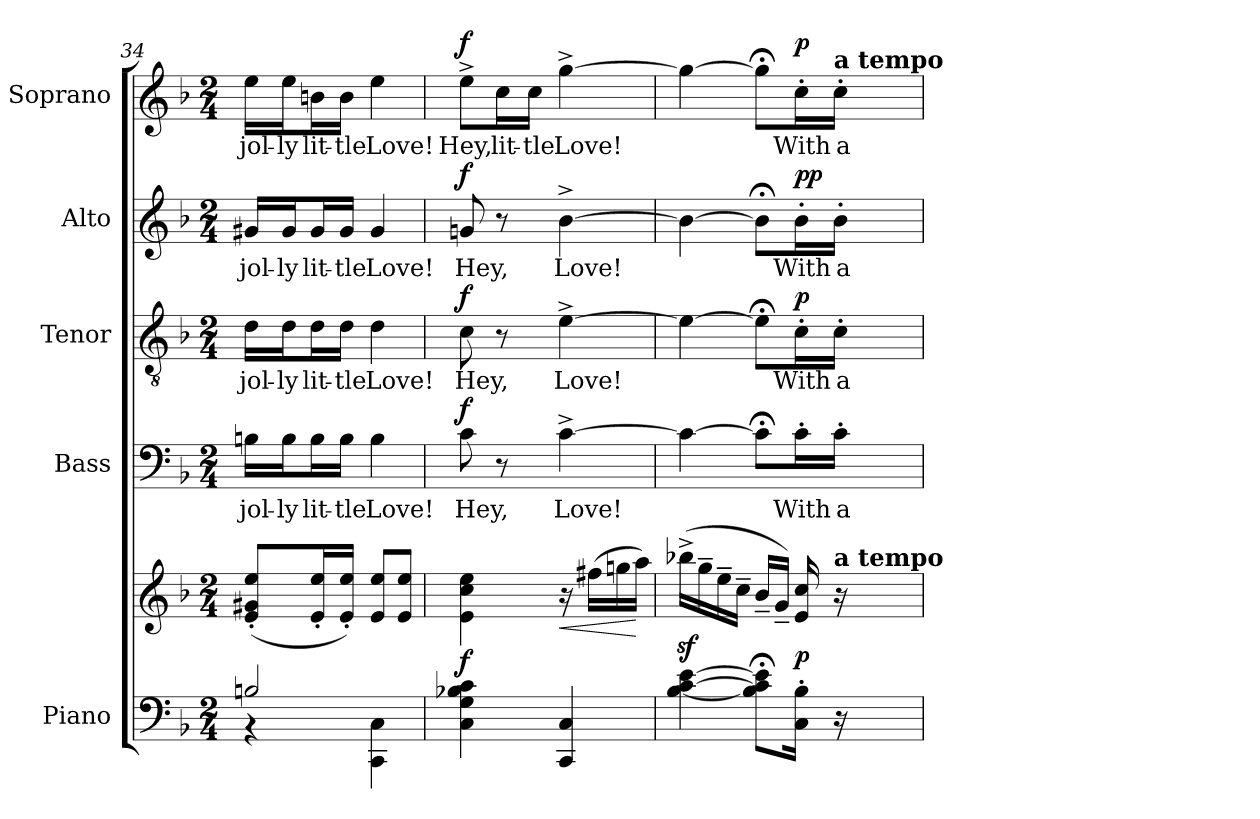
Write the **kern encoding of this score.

**kern	**kern	**dynam	**kern	**text	**dynam	**kern	**text	**dynam	**kern	**text	**dynam	**kern	**text	**dynam
*part5	*part5	*part5	*part4	*part4	*part4	*part3	*part3	*part3	*part2	*part2	*part2	*part1	*part1	*part1
*staff6	*staff5	*staff5/6	*staff4	*staff4	*staff4	*staff3	*staff3	*staff3	*staff2	*staff2	*staff2	*staff1	*staff1	*staff1
*I"Piano	*	*	*I"Bass	*	*	*I"Tenor	*	*	*I"Alto	*	*	*I"Soprano	*	*
*I'Pno.	*	*	*I'B.	*	*	*I'T.	*	*	*I'A.	*	*	*I'S.	*	*
*clefF4	*clefG2	*	*clefF4	*	*	*clefGv2	*	*	*clefG2	*	*	*clefG2	*	*
*	*	*	*	*	*	*ITrd7c12	*	*	*	*	*	*	*	*
*k[b-]	*k[b-]	*	*k[b-]	*	*	*k[b-]	*	*	*k[b-]	*	*	*k[b-]	*	*
*F:	*F:	*	*F:	*	*	*F:	*	*	*F:	*	*	*F:	*	*
*M2/4	*M2/4	*	*M2/4	*	*	*M2/4	*	*	*M2/4	*	*	*M2/4	*	*
=34	=34	=34	=34	=34	=34	=34	=34	=34	=34	=34	=34	=34	=34	=34
*^	*	*	*	*	*	*	*	*	*	*	*	*	*	*
!	!	!	!	!	!LO:LY:b:color=#000000	!	!	!	!	!	!	!	!	!	!
!	!	!	!	!	!	!	!	!LO:LY:b:color=#000000	!	!	!	!	!	!	!
!	!	!	!	!	!	!	!	!	!	!	!LO:LY:b:color=#000000	!	!	!	!
!	!	!	!	!	!	!	!	!	!	!	!	!	!	!LO:LY:b:color=#000000	!
2Bni/	4r	(8ei/' 8g#Xi' 8eei'L	.	16Bni\LL	jol-	.	16Di\LL	jol-	.	16g#Xi/LL	jol-	.	16eei\LL	jol-	.
!	!	!	!	!	!LO:LY:b:color=#000000	!	!	!	!	!	!	!	!	!	!
!	!	!	!	!	!	!	!	!LO:LY:b:color=#000000	!	!	!	!	!	!	!
!	!	!	!	!	!	!	!	!	!	!	!LO:LY:b:color=#000000	!	!	!	!
!	!	!	!	!	!	!	!	!	!	!	!	!	!	!LO:LY:b:color=#000000	!
.	.	.	.	16Bi\J	-ly	.	16Di\J	-ly	.	16g#i/J	-ly	.	16eei\J	-ly	.
!	!	!	!	!	!LO:LY:b:color=#000000	!	!	!	!	!	!	!	!	!	!
!	!	!	!	!	!	!	!	!LO:LY:b:color=#000000	!	!	!	!	!	!	!
!	!	!	!	!	!	!	!	!	!	!	!LO:LY:b:color=#000000	!	!	!	!
!	!	!	!	!	!	!	!	!	!	!	!	!	!	!LO:LY:b:color=#000000	!
.	.	16ei/' 16eei'L	.	16Bi\L	lit-	.	16Di\L	lit-	.	16g#i/L	lit-	.	16bni\L	lit-	.
!	!	!	!	!	!LO:LY:b:color=#000000	!	!	!	!	!	!	!	!	!	!
!	!	!	!	!	!	!	!	!LO:LY:b:color=#000000	!	!	!	!	!	!	!
!	!	!	!	!	!	!	!	!	!	!	!LO:LY:b:color=#000000	!	!	!	!
!	!	!	!	!	!	!	!	!	!	!	!	!	!	!LO:LY:b:color=#000000	!
.	.	16ei/' 16eei'JJ)	.	16Bi\JJ	-tle	.	16Di\JJ	-tle	.	16g#i/JJ	-tle	.	16bi\JJ	-tle	.
!	!	!	!	!	!LO:LY:b:color=#000000	!	!	!	!	!	!	!	!	!	!
!	!	!	!	!	!	!	!	!LO:LY:b:color=#000000	!	!	!	!	!	!	!
!	!	!	!	!	!	!	!	!	!	!	!LO:LY:b:color=#000000	!	!	!	!
!	!	!	!	!	!	!	!	!	!	!	!	!	!	!LO:LY:b:color=#000000	!
.	4CCi\ 4Ci	8ei/ 8eeiL	.	4Bi\	Love!	.	4Di\	Love!	.	4g#i/	Love!	.	4eei\	Love!	.
.	.	8ei/ 8eeiJ	.	.	.	.	.	.	.	.	.	.	.	.	.
*v	*v	*	*	*	*	*	*	*	*	*	*	*	*	*	*
=35	=35	=35	=35	=35	=35	=35	=35	=35	=35	=35	=35	=35	=35	=35
!	!	!	!	!LO:LY:b:color=#000000	!	!	!	!	!	!	!	!	!	!
!	!	!	!	!	!	!	!LO:LY:b:color=#000000	!	!	!	!	!	!	!
!	!	!	!	!	!	!	!	!	!	!LO:LY:b:color=#000000	!	!	!	!
!	!	!	!	!	!	!	!	!	!	!	!	!	!LO:LY:b:color=#000000	!
4Ci\ 4Gi 4B-Xi 4ci	4ei\ 4cci 4eei	f	8ci\	Hey,	f	8Ci\	Hey,	f	8gni/	Hey,	f	8ee^i\L	Hey,	f
!	!	!	!	!	!	!	!	!	!	!	!	!	!LO:LY:b:color=#000000	!
.	.	.	8r	.	.	8r	.	.	8r	.	.	16cci\L	lit-	.
!	!	!	!	!	!	!	!	!	!	!	!	!	!LO:LY:b:color=#000000	!
.	.	.	.	.	.	.	.	.	.	.	.	16cci\JJ	-tle	.
!	!	!LO:HP:b	!	!	!	!	!	!	!	!	!	!	!	!
!	!	!	!	!LO:LY:b:color=#000000	!	!	!	!	!	!	!	!	!	!
!	!	!	!	!	!	!	!LO:LY:b:color=#000000	!	!	!	!	!	!	!
!	!	!	!	!	!	!	!	!	!	!LO:LY:b:color=#000000	!	!	!	!
!	!	!	!	!	!	!	!	!	!	!	!	!	!LO:LY:b:color=#000000	!
4CCi/ 4Ci	16r	<	[4c^i\	Love!	.	[4E^i\	Love!	.	[4b-^i\	Love!	.	[4gg^i\	Love!	.
.	(16ff#Xi\LL	.	.	.	.	.	.	.	.	.	.	.	.	.
.	16ggni\	.	.	.	.	.	.	.	.	.	.	.	.	.
.	16aai\JJ)	[	.	.	.	.	.	.	.	.	.	.	.	.
=36	=36	=36	=36	=36	=36	=36	=36	=36	=36	=36	=36	=36	=36	=36
[4B-i\ [4ci [4ei	(16bb-Xz^i\LL	.	4ci\_	.	.	4Ei\_	.	.	4b-i\_	.	.	4ggi\_	.	.
.	16gg~i\	.	.	.	.	.	.	.	.	.	.	.	.	.
.	16ee~i\	.	.	.	.	.	.	.	.	.	.	.	.	.
.	16cc~i\JJ	.	.	.	.	.	.	.	.	.	.	.	.	.
8B-i];\ 8ci];\ 8ei];\L	16b-~i/LL	.	8c;i\L]	.	.	8E;i\L]	.	.	8b-;i\L]	.	.	8gg;i\L]	.	.
.	16g~i/JJ)	.	.	.	.	.	.	.	.	.	.	.	.	.
!	!	!	!	!LO:LY:b:color=#000000	!	!	!	!	!	!	!	!	!	!
!	!	!	!	!	!	!	!LO:LY:b:color=#000000	!	!	!	!	!	!	!
!	!	!	!	!	!	!	!	!	!	!LO:LY:b:color=#000000	!	!	!	!
!	!	!	!	!	!	!	!	!	!	!	!	!	!LO:LY:b:color=#000000	!
16Ci'\ 16B-i'\Jk	16ei/ 16cci	p	16c'i\L	With	.	16C'i\L	With	p	16b-'i\L	With	p p	16cc'i\L	With	p
!	!	!	!	!LO:LY:b:color=#000000	!	!	!	!	!	!	!	!	!	!
!	!	!	!	!	!	!	!LO:LY:b:color=#000000	!	!	!	!	!	!	!
!	!	!	!	!	!	!	!	!	!	!LO:LY:b:color=#000000	!	!	!	!
!	!	!	!	!	!	!	!	!	!	!	!	!LO:TX:a:B:t=a tempo	!	!
!	!LO:TX:a:B:t=a tempo	!	!	!	!	!	!	!	!	!	!	!	!	!
!	!	!	!	!	!	!	!	!	!	!	!	!	!LO:LY:b:color=#000000	!
16r	16r	.	16c'i\JJ	a	.	16C'i\JJ	a	.	16b-'i\JJ	a	.	16cc'i\JJ	a	.
=	=	=	=	=	=	=	=	=	=	=	=	=	=	=
*-	*-	*-	*-	*-	*-	*-	*-	*-	*-	*-	*-	*-	*-	*-
